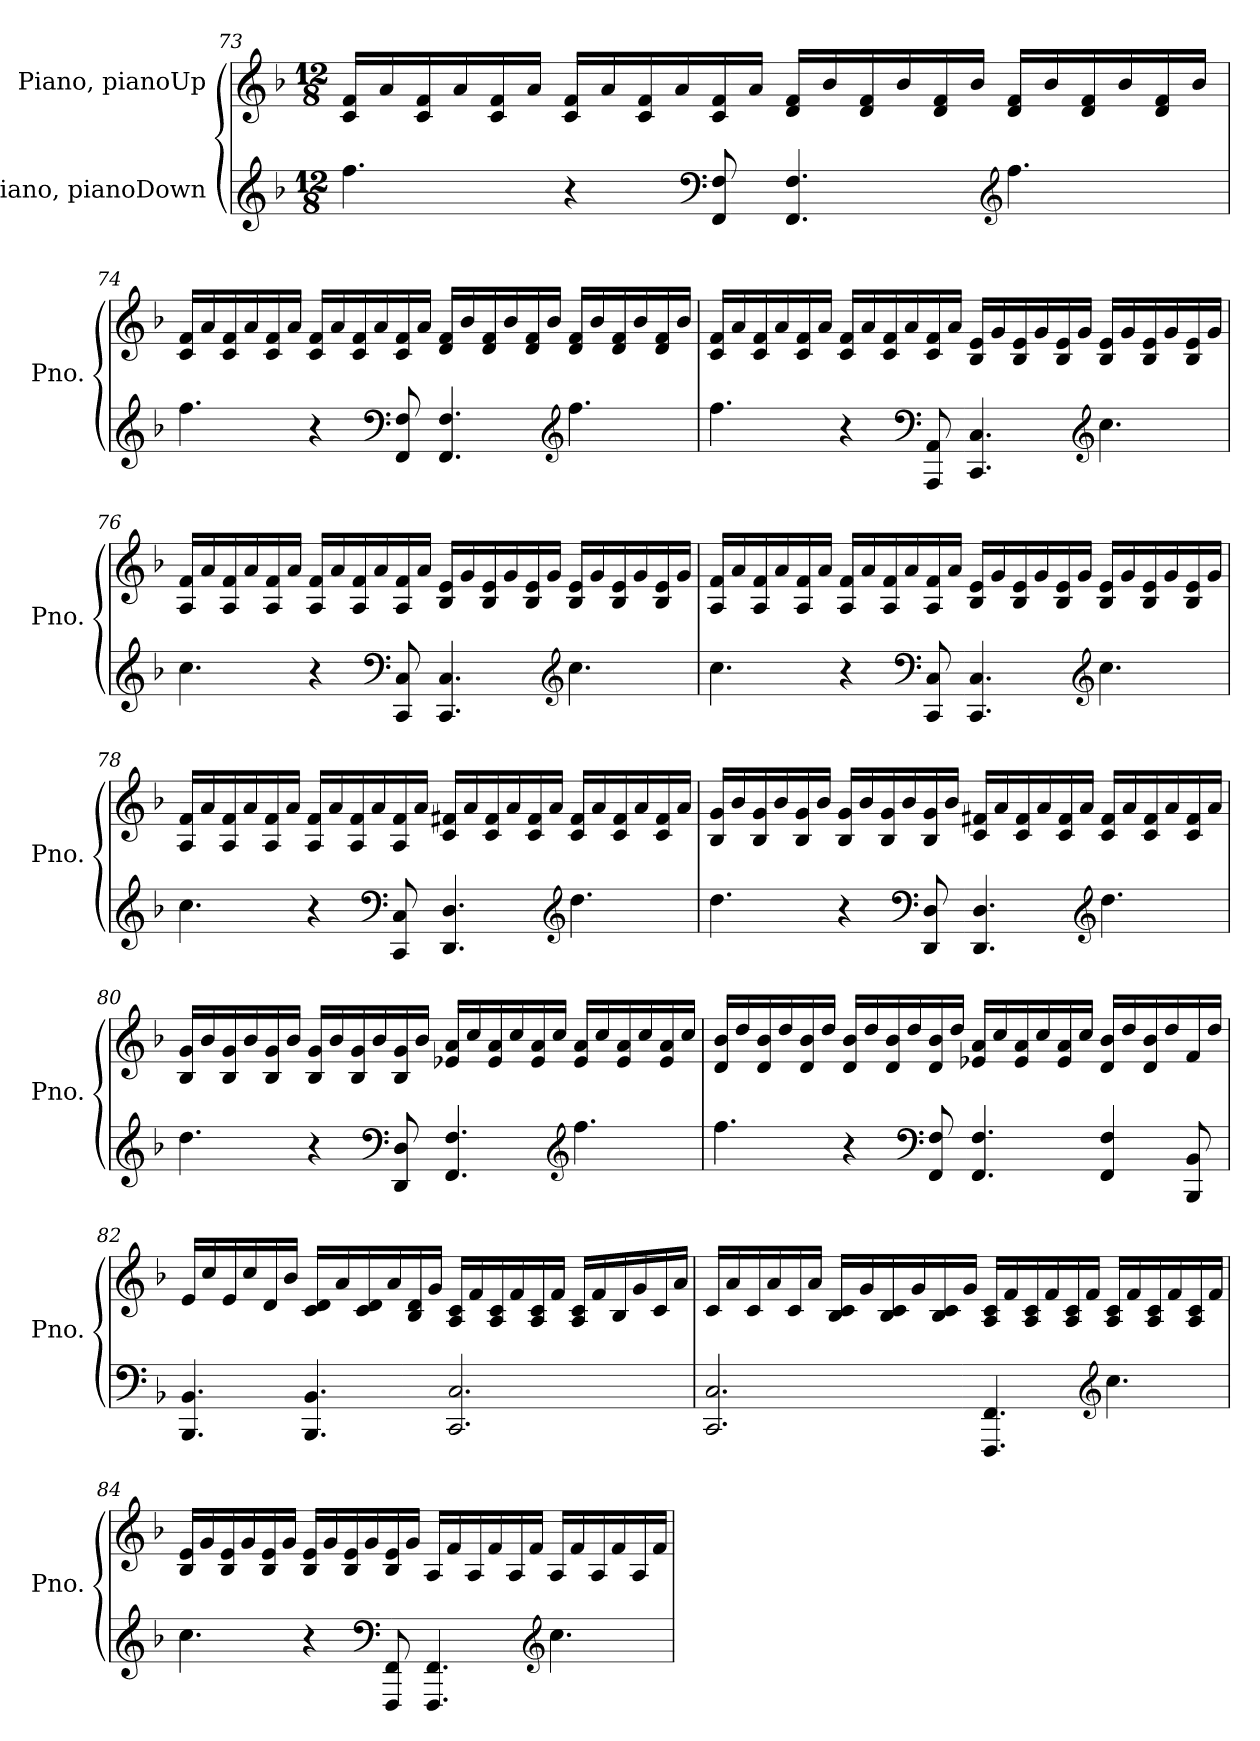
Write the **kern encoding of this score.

**kern	**kern
*part2	*part1
*staff2	*staff1
*I"Piano, pianoDown	*I"Piano, pianoUp
*I'Pno.	*I'Pno.
!!LO:PB:g=z
*clefG2	*clefG2
*k[b-]	*k[b-]
*M12/8	*M12/8
=73	=73
4.ff\	16c/ 16f/LL
.	16a/
.	16c/ 16f/
.	16a/
.	16c/ 16f/
.	16a/JJ
4r	16c/ 16f/LL
.	16a/
.	16c/ 16f/
.	16a/
*clefF4	*
8FF/ 8F/	16c/ 16f/
.	16a/JJ
4.FF/ 4.F/	16d/ 16f/LL
.	16b-/
.	16d/ 16f/
.	16b-/
.	16d/ 16f/
.	16b-/JJ
*clefG2	*
4.ff\	16d/ 16f/LL
.	16b-/
.	16d/ 16f/
.	16b-/
.	16d/ 16f/
.	16b-/JJ
!!LO:LB:g=z
=74	=74
4.ff\	16c/ 16f/LL
.	16a/
.	16c/ 16f/
.	16a/
.	16c/ 16f/
.	16a/JJ
4r	16c/ 16f/LL
.	16a/
.	16c/ 16f/
.	16a/
*clefF4	*
8FF/ 8F/	16c/ 16f/
.	16a/JJ
4.FF/ 4.F/	16d/ 16f/LL
.	16b-/
.	16d/ 16f/
.	16b-/
.	16d/ 16f/
.	16b-/JJ
*clefG2	*
4.ff\	16d/ 16f/LL
.	16b-/
.	16d/ 16f/
.	16b-/
.	16d/ 16f/
.	16b-/JJ
!!LO:LB:g=z
=75	=75
4.ff\	16c/ 16f/LL
.	16a/
.	16c/ 16f/
.	16a/
.	16c/ 16f/
.	16a/JJ
4r	16c/ 16f/LL
.	16a/
.	16c/ 16f/
.	16a/
*clefF4	*
8AAA/ 8AA/	16c/ 16f/
.	16a/JJ
4.CC/ 4.C/	16B-/ 16e/LL
.	16g/
.	16B-/ 16e/
.	16g/
.	16B-/ 16e/
.	16g/JJ
*clefG2	*
4.cc\	16B-/ 16e/LL
.	16g/
.	16B-/ 16e/
.	16g/
.	16B-/ 16e/
.	16g/JJ
!!LO:LB:g=z
=76	=76
4.cc\	16A/ 16f/LL
.	16a/
.	16A/ 16f/
.	16a/
.	16A/ 16f/
.	16a/JJ
4r	16A/ 16f/LL
.	16a/
.	16A/ 16f/
.	16a/
*clefF4	*
8CC/ 8C/	16A/ 16f/
.	16a/JJ
4.CC/ 4.C/	16B-/ 16e/LL
.	16g/
.	16B-/ 16e/
.	16g/
.	16B-/ 16e/
.	16g/JJ
*clefG2	*
4.cc\	16B-/ 16e/LL
.	16g/
.	16B-/ 16e/
.	16g/
.	16B-/ 16e/
.	16g/JJ
!!LO:LB:g=z
=77	=77
4.cc\	16A/ 16f/LL
.	16a/
.	16A/ 16f/
.	16a/
.	16A/ 16f/
.	16a/JJ
4r	16A/ 16f/LL
.	16a/
.	16A/ 16f/
.	16a/
*clefF4	*
8CC/ 8C/	16A/ 16f/
.	16a/JJ
4.CC/ 4.C/	16B-/ 16e/LL
.	16g/
.	16B-/ 16e/
.	16g/
.	16B-/ 16e/
.	16g/JJ
*clefG2	*
4.cc\	16B-/ 16e/LL
.	16g/
.	16B-/ 16e/
.	16g/
.	16B-/ 16e/
.	16g/JJ
!!LO:LB:g=z
=78	=78
4.cc\	16A/ 16f/LL
.	16a/
.	16A/ 16f/
.	16a/
.	16A/ 16f/
.	16a/JJ
4r	16A/ 16f/LL
.	16a/
.	16A/ 16f/
.	16a/
*clefF4	*
8CC/ 8C/	16A/ 16f/
.	16a/JJ
4.DD/ 4.D/	16c/ 16f#X/LL
.	16a/
.	16c/ 16f#/
.	16a/
.	16c/ 16f#/
.	16a/JJ
*clefG2	*
4.dd\	16c/ 16f#/LL
.	16a/
.	16c/ 16f#/
.	16a/
.	16c/ 16f#/
.	16a/JJ
!!LO:PB:g=z
=79	=79
4.dd\	16B-/ 16g/LL
.	16b-/
.	16B-/ 16g/
.	16b-/
.	16B-/ 16g/
.	16b-/JJ
4r	16B-/ 16g/LL
.	16b-/
.	16B-/ 16g/
.	16b-/
*clefF4	*
8DD/ 8D/	16B-/ 16g/
.	16b-/JJ
4.DD/ 4.D/	16c/ 16f#X/LL
.	16a/
.	16c/ 16f#/
.	16a/
.	16c/ 16f#/
.	16a/JJ
*clefG2	*
4.dd\	16c/ 16f#/LL
.	16a/
.	16c/ 16f#/
.	16a/
.	16c/ 16f#/
.	16a/JJ
!!LO:LB:g=z
=80	=80
4.dd\	16B-/ 16g/LL
.	16b-/
.	16B-/ 16g/
.	16b-/
.	16B-/ 16g/
.	16b-/JJ
4r	16B-/ 16g/LL
.	16b-/
.	16B-/ 16g/
.	16b-/
*clefF4	*
8DD/ 8D/	16B-/ 16g/
.	16b-/JJ
4.FF/ 4.F/	16e-X/ 16a/LL
.	16cc/
.	16e-/ 16a/
.	16cc/
.	16e-/ 16a/
.	16cc/JJ
*clefG2	*
4.ff\	16e-/ 16a/LL
.	16cc/
.	16e-/ 16a/
.	16cc/
.	16e-/ 16a/
.	16cc/JJ
!!LO:LB:g=z
=81	=81
4.ff\	16d/ 16b-/LL
.	16dd/
.	16d/ 16b-/
.	16dd/
.	16d/ 16b-/
.	16dd/JJ
4r	16d/ 16b-/LL
.	16dd/
.	16d/ 16b-/
.	16dd/
*clefF4	*
8FF/ 8F/	16d/ 16b-/
.	16dd/JJ
4.FF/ 4.F/	16e-X/ 16a/LL
.	16cc/
.	16e-/ 16a/
.	16cc/
.	16e-/ 16a/
.	16cc/JJ
4FF/ 4F/	16d/ 16b-/LL
.	16dd/
.	16d/ 16b-/
.	16dd/
8BBB-/ 8BB-/	16f/
.	16dd/JJ
!!LO:LB:g=z
=82	=82
4.BBB-/ 4.BB-/	16e/LL
.	16cc/
.	16e/
.	16cc/
.	16d/
.	16b-/JJ
4.BBB-/ 4.BB-/	16c/ 16d/LL
.	16a/
.	16c/ 16d/
.	16a/
.	16B-/ 16d/
.	16g/JJ
2.CC/ 2.C/	16A/ 16c/LL
.	16f/
.	16A/ 16c/
.	16f/
.	16A/ 16c/
.	16f/JJ
.	16A/ 16c/LL
.	16f/
.	16B-/
.	16g/
.	16c/
.	16a/JJ
!!LO:LB:g=z
=83	=83
2.CC/ 2.C/	16c/LL
.	16a/
.	16c/
.	16a/
.	16c/
.	16a/JJ
.	16B-/ 16c/LL
.	16g/
.	16B-/ 16c/
.	16g/
.	16B-/ 16c/
.	16g/JJ
4.FFF/ 4.FF/	16A/ 16c/LL
.	16f/
.	16A/ 16c/
.	16f/
.	16A/ 16c/
.	16f/JJ
*clefG2	*
4.cc\	16A/ 16c/LL
.	16f/
.	16A/ 16c/
.	16f/
.	16A/ 16c/
.	16f/JJ
!!LO:LB:g=z
=84	=84
4.cc\	16B-/ 16e/LL
.	16g/
.	16B-/ 16e/
.	16g/
.	16B-/ 16e/
.	16g/JJ
4r	16B-/ 16e/LL
.	16g/
.	16B-/ 16e/
.	16g/
*clefF4	*
8FFF/ 8FF/	16B-/ 16e/
.	16g/JJ
4.FFF/ 4.FF/	16A/LL
.	16f/
.	16A/
.	16f/
.	16A/
.	16f/JJ
*clefG2	*
4.cc\	16A/LL
.	16f/
.	16A/
.	16f/
.	16A/
.	16f/JJ
=	=
*-	*-
